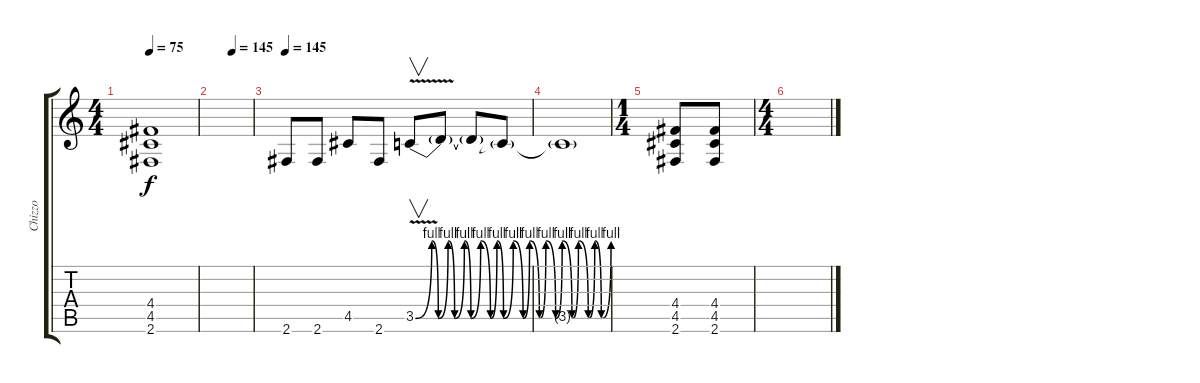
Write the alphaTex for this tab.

\track ("Chizzo" "Chizzo") {instrument distortionguitar}
\staff {score tabs}
\tuning (E4 B3 G3 D3 A2 E2) {hide}
\ts (4 4)
\tempo 75
\clef g2
\ks c
(4.4{t} 4.5{t} 2.6{t}).1{dy f} |
\tempo (145 0.5)
|
\tempo 145
2.6.8 2.6.8 4.5.8 2.6.8 3.5{be (custom 0 0 5 4 7 0 10 4 12 0 15 4 17 0 20 4 23 0 25 4 27 0 30 4 33 0 35 4 38 0 40 4 43 0 45 4 48 0 50 4 53 0 55 4 57 0 60 4) v}.8{v} 3.5{t}.8 3.5{t}.8 3.5{t}.8 |
3.5{t}.1 |
\ts (1 4)
(4.4 4.5 2.6).8 (4.4 4.5 2.6).8 |
\ts (4 4)
